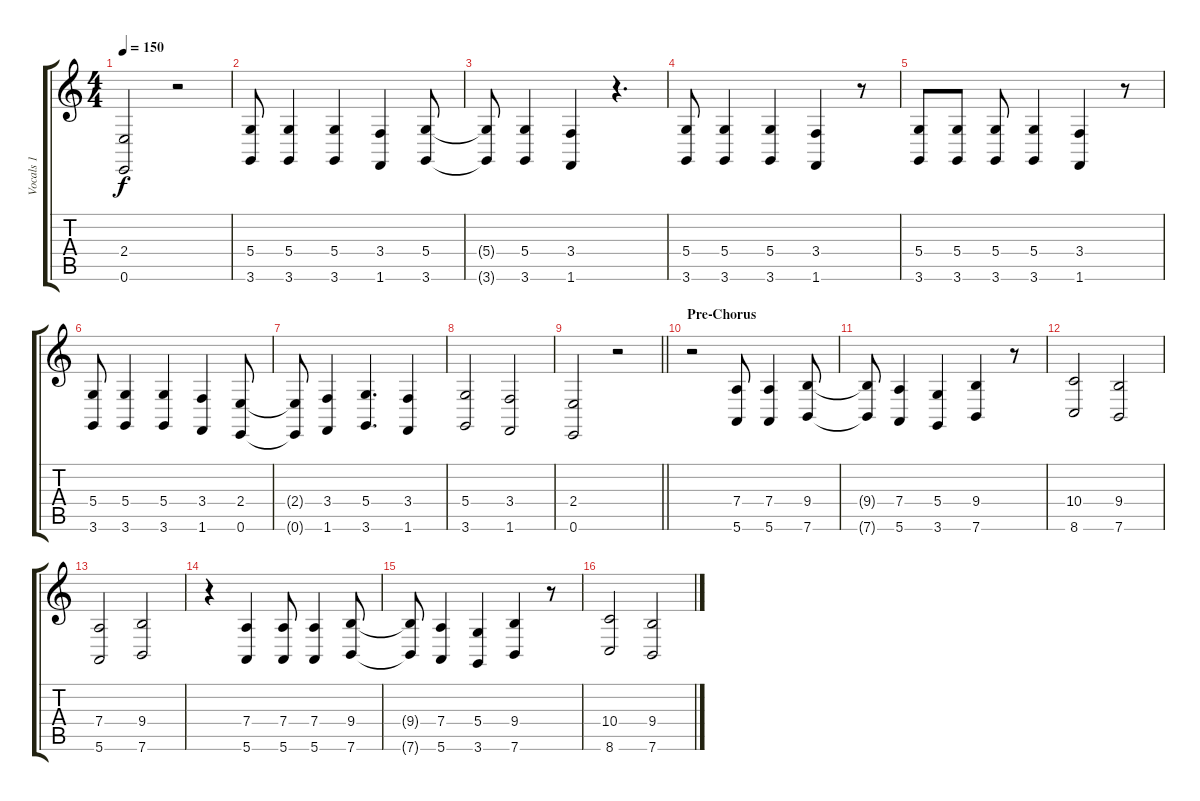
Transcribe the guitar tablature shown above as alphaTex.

\track ("Vocals 1" "Vocals 1") {instrument lead8bassandlead}
\staff {score tabs}
\tuning (E4 B3 G3 D3 A2 E2) {hide}
\ts (4 4)
\tempo 150
\clef g2
\ks c
(2.4 0.6).2{dy f} r.2 |
(5.4 3.6).8 (5.4 3.6).4 (5.4 3.6).4 (3.4 1.6).4 (5.4 3.6).8 |
(5.4{t} 3.6{t}).8 (5.4 3.6).4 (3.4 1.6).4 r.4{d} |
(5.4 3.6).8 (5.4 3.6).4 (5.4 3.6).4 (3.4 1.6).4 r.8 |
(5.4 3.6).8 (5.4 3.6).8 (5.4 3.6).8 (5.4 3.6).4 (3.4 1.6).4 r.8 |
(5.4 3.6).8 (5.4 3.6).4 (5.4 3.6).4 (3.4 1.6).4 (2.4 0.6).8 |
(2.4{t} 0.6{t}).8 (3.4 1.6).4 (5.4 3.6).4{d} (3.4 1.6).4 |
(5.4 3.6).2 (3.4 1.6).2 |
\barLineRight lightlight
(2.4 0.6).2 r.2 |
\section ("" "Pre-Chorus")
r.2 (7.4 5.6).8 (7.4 5.6).4 (9.4 7.6).8 |
(9.4{t} 7.6{t}).8 (7.4 5.6).4 (5.4 3.6).4 (9.4 7.6).4 r.8 |
(10.4 8.6).2 (9.4 7.6).2 |
(7.4 5.6).2 (9.4 7.6).2 |
r.4 (7.4 5.6).4 (7.4 5.6).8 (7.4 5.6).4 (9.4 7.6).8 |
(9.4{t} 7.6{t}).8 (7.4 5.6).4 (5.4 3.6).4 (9.4 7.6).4 r.8 |
(10.4 8.6).2 (9.4 7.6).2
